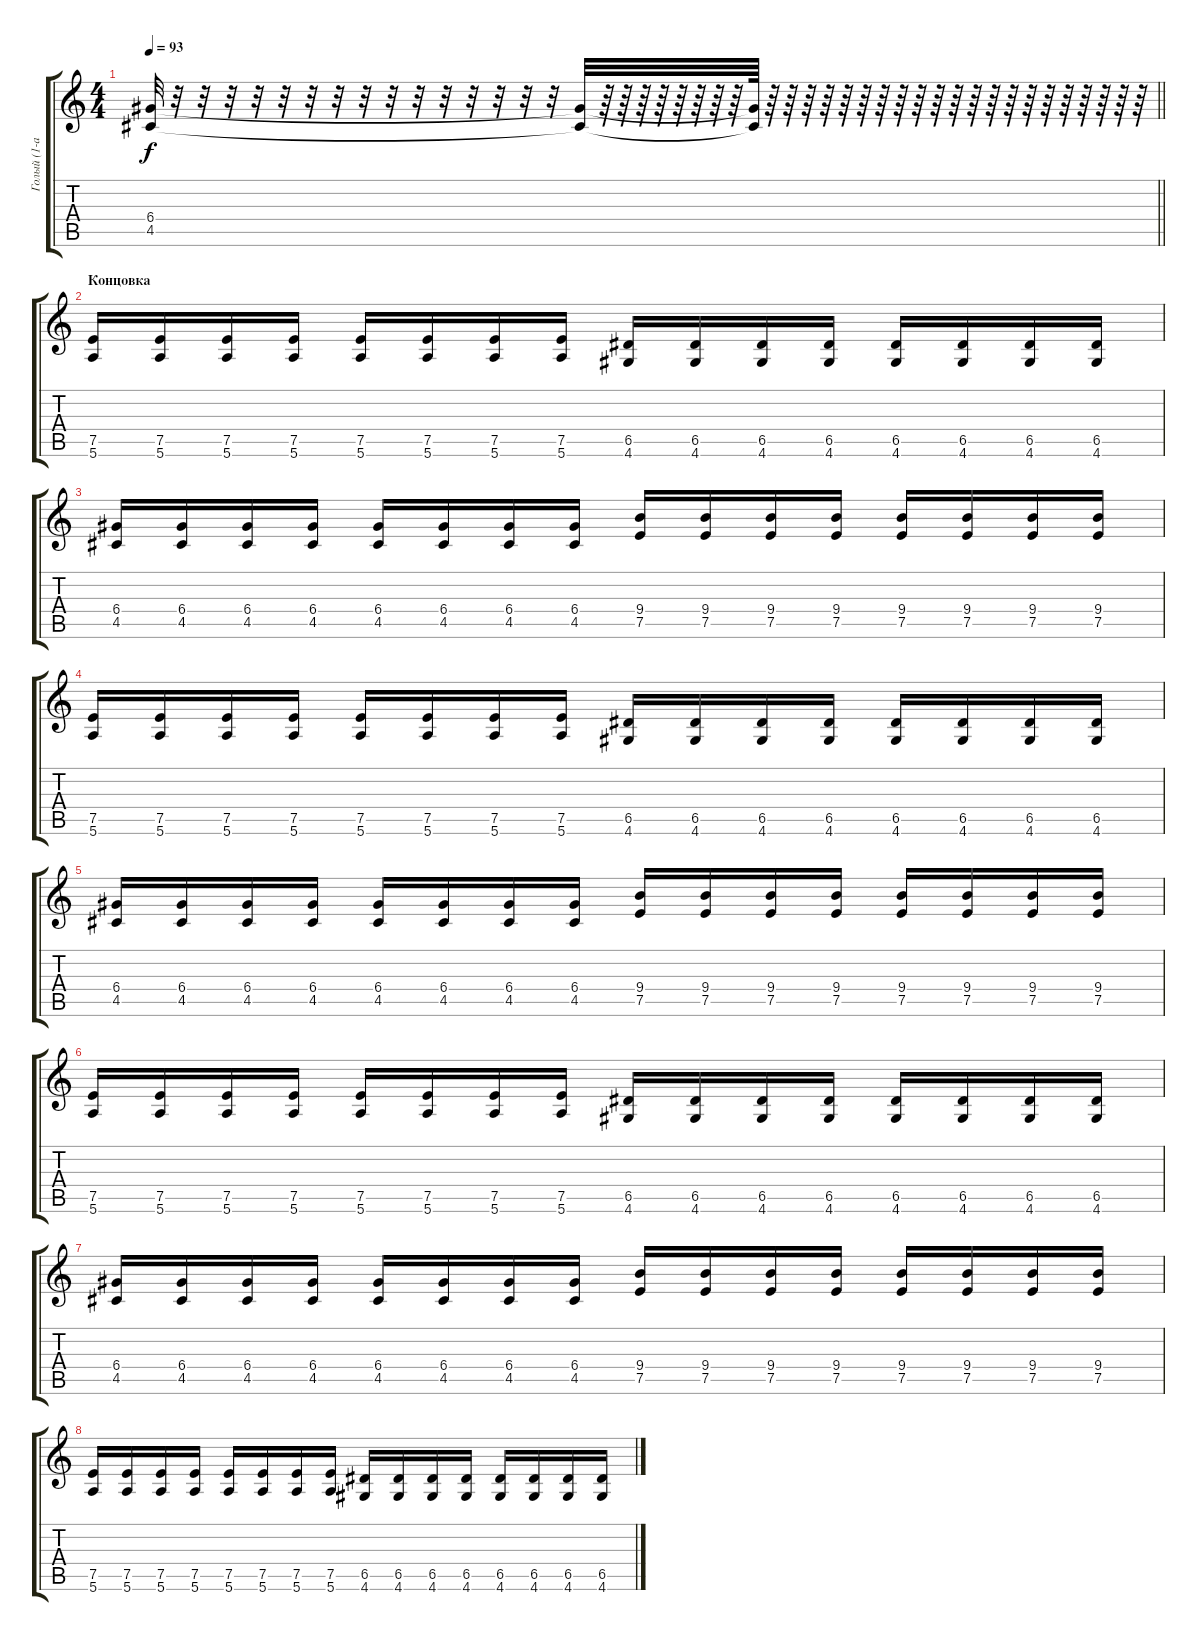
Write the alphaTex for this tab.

\track ("Голый (1-ая гитара)" "Голый (1-а") {instrument distortionguitar}
\staff {score tabs}
\tuning (E4 B3 G3 D3 A2 E2) {hide}
\ts (4 4)
\tempo 93
\clef g2
\barLineRight lightlight
\ks c
(6.4 4.5).32{dy f} r.32 r.32 r.32 r.32 r.32 r.32 r.32 r.32 r.32 r.32 r.32 r.32 r.32 r.32 r.32 (6.4{t} 4.5{t}).32 r.64 r.64 r.64 r.64 r.64 r.64 r.64 r.64 (6.4{t} 4.5{t}).64 r.64 r.64 r.64 r.64 r.64 r.64 r.64 r.64 r.64 r.64 r.64 r.64 r.64 r.64 r.64 r.64 r.64 r.64 r.64 r.64 r.64 |
\section ("" "Концовка")
(7.5 5.6).16 (7.5 5.6).16 (7.5 5.6).16 (7.5 5.6).16 (7.5 5.6).16 (7.5 5.6).16 (7.5 5.6).16 (7.5 5.6).16 (6.5 4.6).16 (6.5 4.6).16 (6.5 4.6).16 (6.5 4.6).16 (6.5 4.6).16 (6.5 4.6).16 (6.5 4.6).16 (6.5 4.6).16 |
(6.4 4.5).16 (6.4 4.5).16 (6.4 4.5).16 (6.4 4.5).16 (6.4 4.5).16 (6.4 4.5).16 (6.4 4.5).16 (6.4 4.5).16 (9.4 7.5).16 (9.4 7.5).16 (9.4 7.5).16 (9.4 7.5).16 (9.4 7.5).16 (9.4 7.5).16 (9.4 7.5).16 (9.4 7.5).16 |
(7.5 5.6).16 (7.5 5.6).16 (7.5 5.6).16 (7.5 5.6).16 (7.5 5.6).16 (7.5 5.6).16 (7.5 5.6).16 (7.5 5.6).16 (6.5 4.6).16 (6.5 4.6).16 (6.5 4.6).16 (6.5 4.6).16 (6.5 4.6).16 (6.5 4.6).16 (6.5 4.6).16 (6.5 4.6).16 |
(6.4 4.5).16 (6.4 4.5).16 (6.4 4.5).16 (6.4 4.5).16 (6.4 4.5).16 (6.4 4.5).16 (6.4 4.5).16 (6.4 4.5).16 (9.4 7.5).16 (9.4 7.5).16 (9.4 7.5).16 (9.4 7.5).16 (9.4 7.5).16 (9.4 7.5).16 (9.4 7.5).16 (9.4 7.5).16 |
(7.5 5.6).16 (7.5 5.6).16 (7.5 5.6).16 (7.5 5.6).16 (7.5 5.6).16 (7.5 5.6).16 (7.5 5.6).16 (7.5 5.6).16 (6.5 4.6).16 (6.5 4.6).16 (6.5 4.6).16 (6.5 4.6).16 (6.5 4.6).16 (6.5 4.6).16 (6.5 4.6).16 (6.5 4.6).16 |
(6.4 4.5).16 (6.4 4.5).16 (6.4 4.5).16 (6.4 4.5).16 (6.4 4.5).16 (6.4 4.5).16 (6.4 4.5).16 (6.4 4.5).16 (9.4 7.5).16 (9.4 7.5).16 (9.4 7.5).16 (9.4 7.5).16 (9.4 7.5).16 (9.4 7.5).16 (9.4 7.5).16 (9.4 7.5).16 |
(7.5 5.6).16 (7.5 5.6).16 (7.5 5.6).16 (7.5 5.6).16 (7.5 5.6).16 (7.5 5.6).16 (7.5 5.6).16 (7.5 5.6).16 (6.5 4.6).16 (6.5 4.6).16 (6.5 4.6).16 (6.5 4.6).16 (6.5 4.6).16 (6.5 4.6).16 (6.5 4.6).16 (6.5 4.6).16
